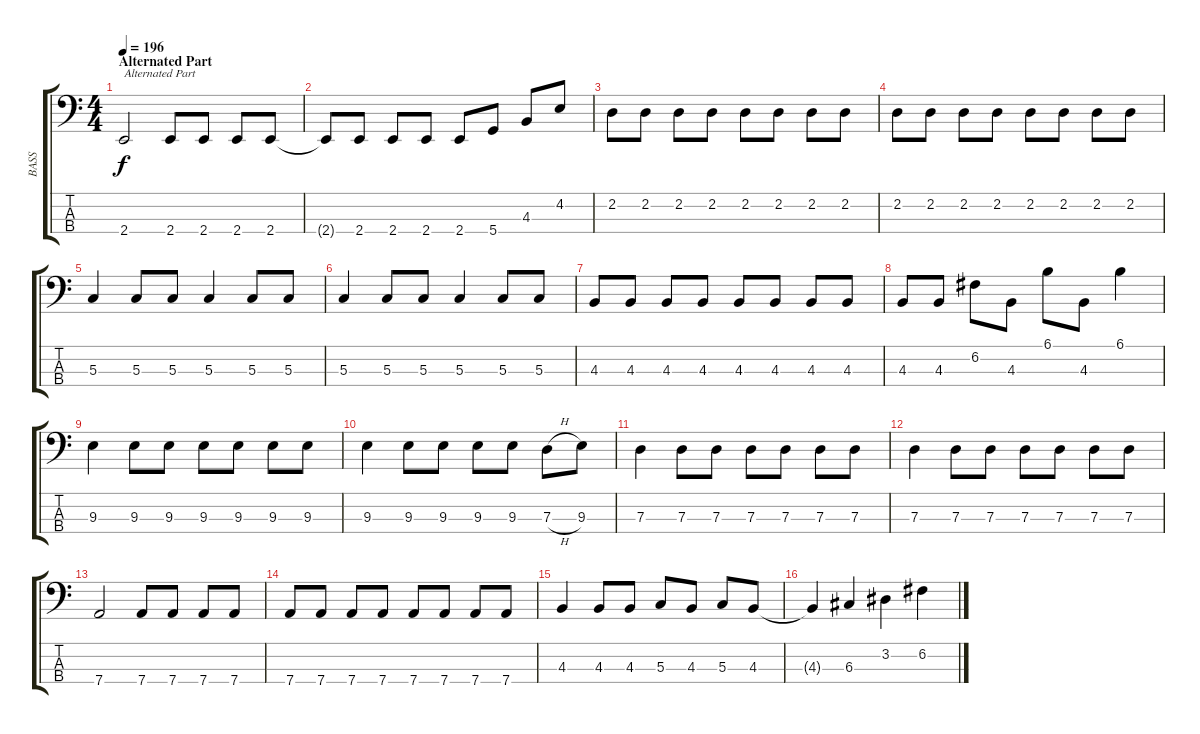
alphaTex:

\track ("BASS" "BASS") {instrument electricbassfinger}
\staff {score tabs}
\tuning (F2 C2 G1 D1) {hide}
\ts (4 4)
\section ("" "Alternated Part")
\tempo 196
\clef f4
\ks c
2.4.2{txt "Alternated Part" dy f} 2.4.8 2.4.8 2.4.8 2.4.8 |
2.4{t}.8 2.4.8 2.4.8 2.4.8 2.4.8 5.4.8 4.3.8 4.2.8 |
2.2.8 2.2.8 2.2.8 2.2.8 2.2.8 2.2.8 2.2.8 2.2.8 |
2.2.8 2.2.8 2.2.8 2.2.8 2.2.8 2.2.8 2.2.8 2.2.8 |
5.3.4 5.3.8 5.3.8 5.3.4 5.3.8 5.3.8 |
5.3.4 5.3.8 5.3.8 5.3.4 5.3.8 5.3.8 |
4.3.8 4.3.8 4.3.8 4.3.8 4.3.8 4.3.8 4.3.8 4.3.8 |
4.3.8 4.3.8 6.2.8 4.3.8 6.1.8 4.3.8 6.1.4 |
9.3.4 9.3.8 9.3.8 9.3.8 9.3.8 9.3.8 9.3.8 |
9.3.4 9.3.8 9.3.8 9.3.8 9.3.8 7.3{h}.8 9.3.8 |
7.3.4 7.3.8 7.3.8 7.3.8 7.3.8 7.3.8 7.3.8 |
7.3.4 7.3.8 7.3.8 7.3.8 7.3.8 7.3.8 7.3.8 |
7.4.2 7.4.8 7.4.8 7.4.8 7.4.8 |
7.4.8 7.4.8 7.4.8 7.4.8 7.4.8 7.4.8 7.4.8 7.4.8 |
4.3.4 4.3.8 4.3.8 5.3.8 4.3.8 5.3.8 4.3.8 |
4.3{t}.4 6.3.4 3.2.4 6.2.4
